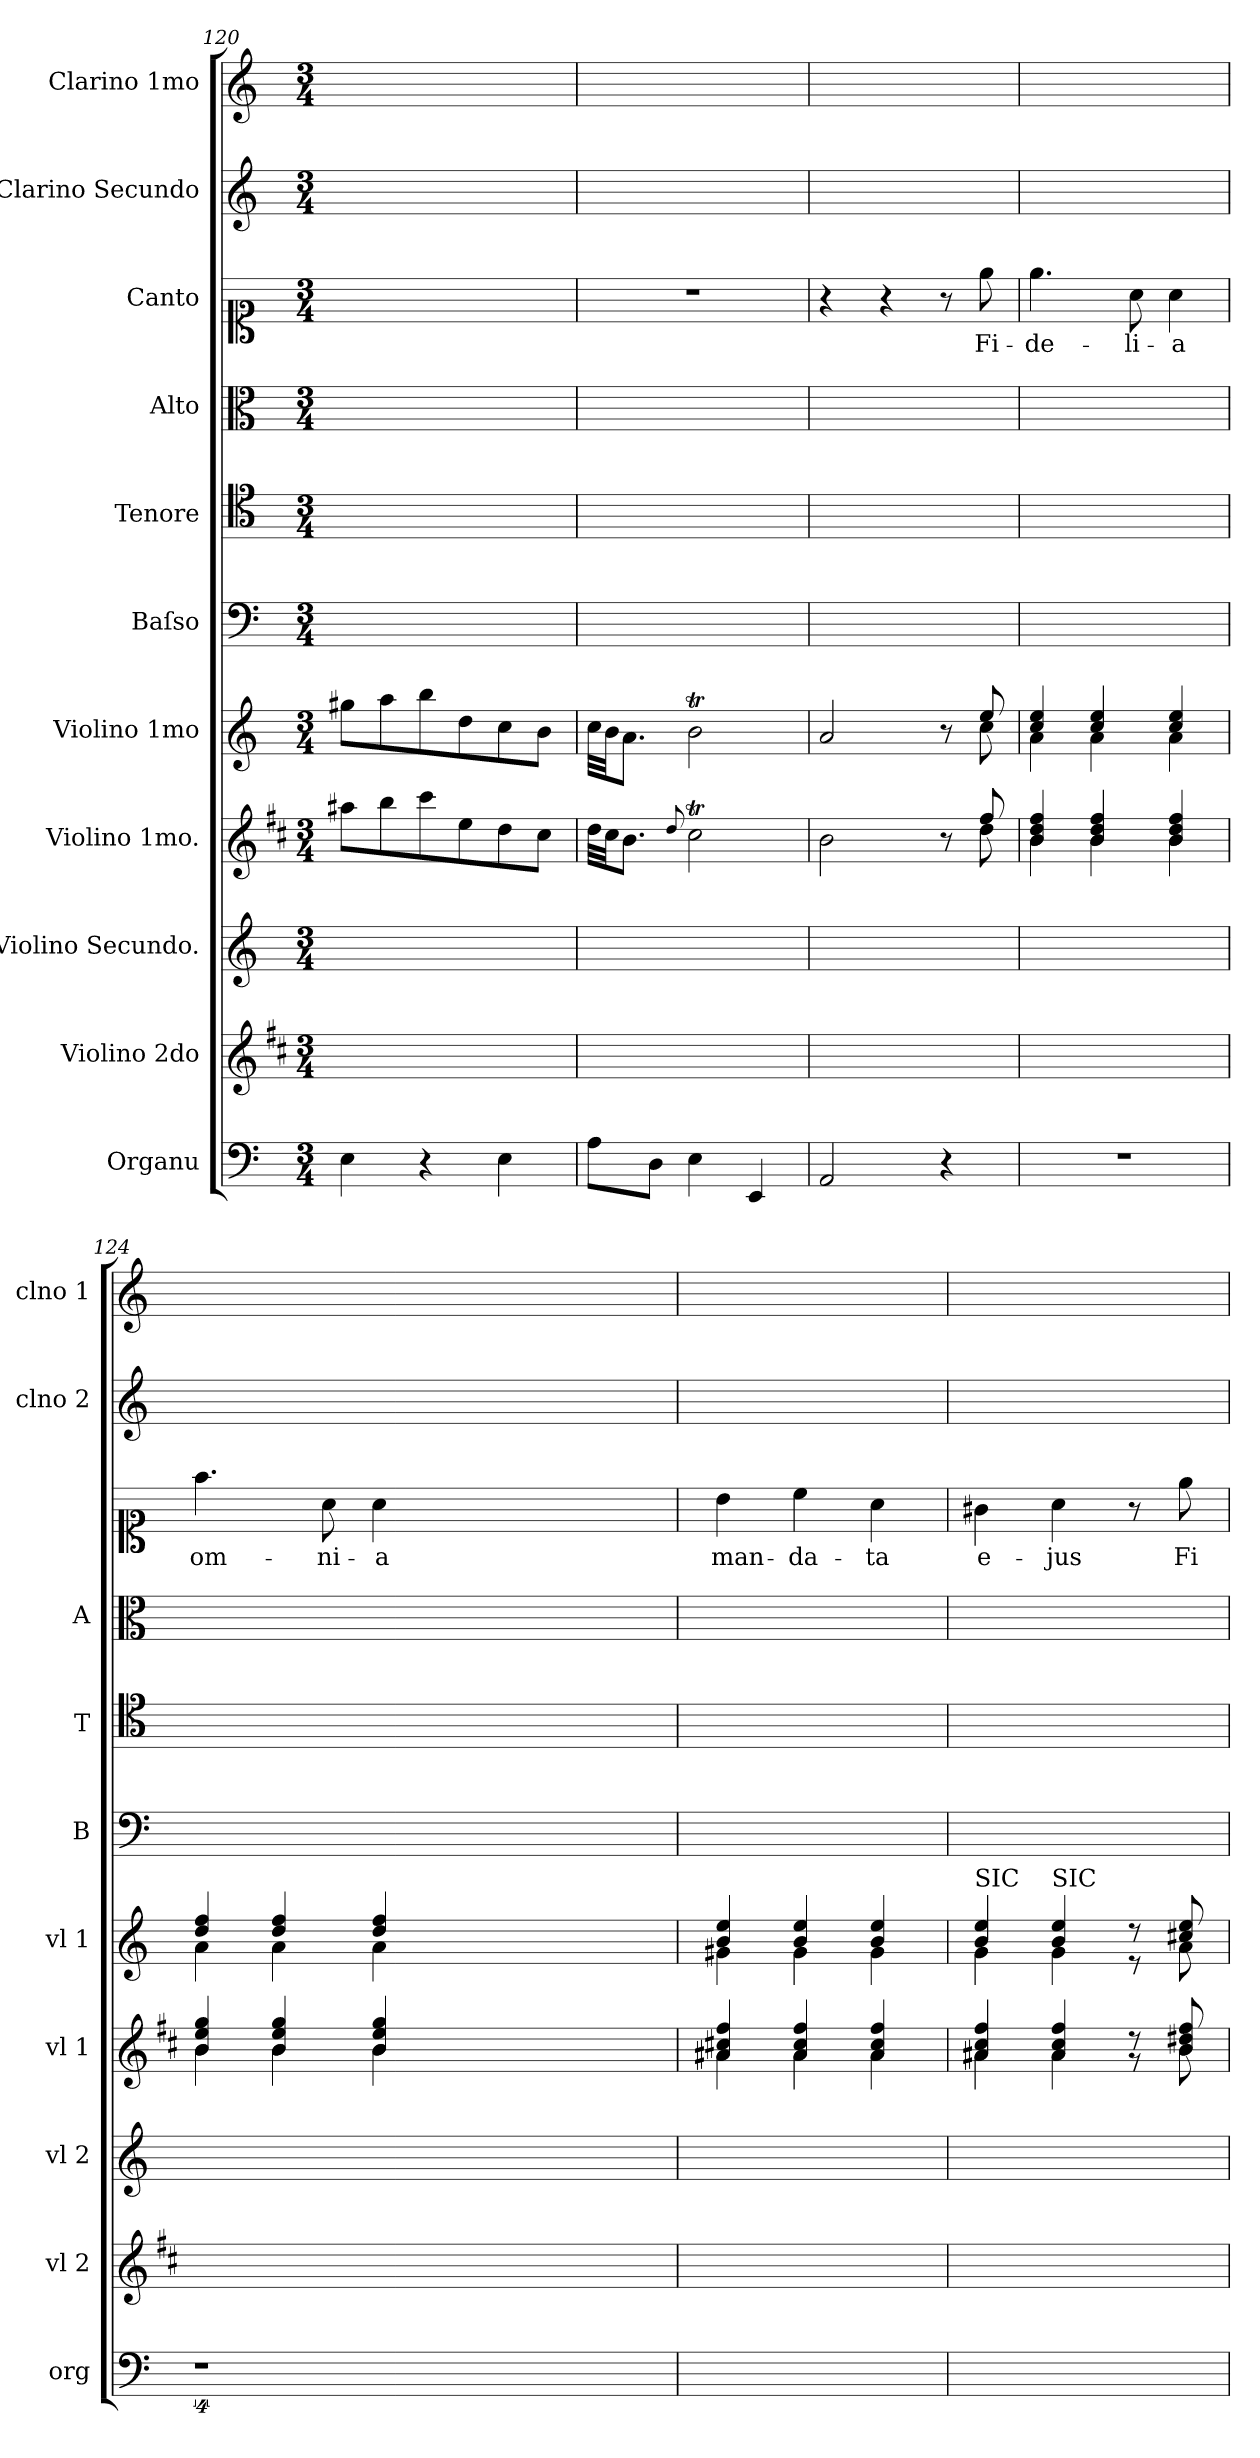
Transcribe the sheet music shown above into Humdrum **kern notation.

**kern	**kern	**kern	**kern	**dynam	**kern	**kern	**kern	**kern	**kern	**text	**kern	**kern
*part11	*part10	*part9	*part8	*part8	*part7	*part6	*part5	*part4	*part3	*part3	*part2	*part1
*staff11	*staff10	*staff9	*staff8	*staff8	*staff7	*staff6	*staff5	*staff4	*staff3	*staff3	*staff2	*staff1
*I"Organu	*I"Violino 2do	*I"Violino Secundo.	*I"Violino 1mo.	*	*I"Violino 1mo	*I"Baſso	*I"Tenore	*I"Alto	*I"Canto	*	*I"Clarino Secundo	*I"Clarino 1mo
*I'org	*I'vl 2	*I'vl 2	*I'vl 1	*	*I'vl 1	*I'B	*I'T	*I'A	*	*	*I'clno 2	*I'clno 1
*clefF4	*clefG2	*clefG2	*clefG2	*	*clefG2	*clefF4	*clefC4	*clefC3	*clefC1	*	*clefG2	*clefG2
*	*ITrd1c2	*	*ITrd1c2	*	*	*	*	*	*	*	*	*
*k[]	*k[]	*k[]	*k[]	*	*k[]	*k[]	*k[]	*k[]	*k[]	*	*k[]	*k[]
*C:	*C:	*C:	*C:	*	*C:	*C:	*C:	*C:	*C:	*	*C:	*C:
*M3/4	*M3/4	*M3/4	*M3/4	*	*M3/4	*M3/4	*M3/4	*M3/4	*M3/4	*	*M3/4	*M3/4
=120	=120	=120	=120	=120	=120	=120	=120	=120	=120	=120	=120	=120
4E\	2.ryy	2.ryy	8gg#X\L	.	8gg#X\L	2.ryy	2.ryy	2.ryy	2.ryy	.	2.ryy	4ryy
.	.	.	8aa\	.	8aa\	.	.	.	.	.	.	.
4r	.	.	8bb\	.	8bb\	.	.	.	.	.	.	4ryy
.	.	.	8dd\	.	8dd\	.	.	.	.	.	.	.
4E\	.	.	8cc\	.	8cc\	.	.	.	.	.	.	4ryy
.	.	.	8b\J	.	8b\J	.	.	.	.	.	.	.
=121	=121	=121	=121	=121	=121	=121	=121	=121	=121	=121	=121	=121
8A\L	2.ryy	2.ryy	32cc\LLL	.	32cc\LLL	2.ryy	2.ryy	2.ryy	2.r	.	2.ryy	4ryy
.	.	.	32b\JJ	.	32b\JJ	.	.	.	.	.	.	.
.	.	.	8.a\J	.	8.a\J	.	.	.	.	.	.	.
8D\J	.	.	.	.	.	.	.	.	.	.	.	.
.	.	.	8qqcc/	.	.	.	.	.	.	.	.	.
4E\	.	.	2bt\	.	2bt\	.	.	.	.	.	.	4ryy
4EE/	.	.	.	.	.	.	.	.	.	.	.	4ryy
=122	=122	=122	=122	=122	=122	=122	=122	=122	=122	=122	=122	=122
*	*	*	*^	*	*^	*	*	*	*	*	*	*
2AA/	2.ryy	2.ryy	2a\	2ryy	.	2a/	2ryy	2.ryy	2.ryy	2.ryy	4r	.	2.ryy	4ryy
.	.	.	.	.	.	.	.	.	.	.	4r	.	.	4ryy
4r	.	.	8r	8ryy	.	8r	8ryy	.	.	.	8r	.	.	4ryy
.	.	.	8ee/	8cc\	.	8ee/	8cc\	.	.	.	8ee\	Fi-	.	.
=123	=123	=123	=123	=123	=123	=123	=123	=123	=123	=123	=123	=123	=123	=123
2.r	2.ryy	2.ryy	4a/ 4cc/ 4ee/	4a\	Piano	4cc/ 4ee/	4a\	2.ryy	2.ryy	2.ryy	4.ee\	-de-	2.ryy	4ryy
.	.	.	4a/ 4cc/ 4ee/	4a\	.	4cc/ 4ee/	4a\	.	.	.	.	.	.	4ryy
.	.	.	.	.	.	.	.	.	.	.	8a\	-li-	.	.
.	.	.	4a/ 4cc/ 4ee/	4a\	.	4cc/ 4ee/	4a\	.	.	.	4a\	-a	.	4ryy
=124	=124	=124	=124	=124	=124	=124	=124	=124	=124	=124	=124	=124	=124	=124
4%9r	2.ryy	2.ryy	4a/ 4dd/ 4ff/	4a\	.	4dd/ 4ff/	4a\	2.ryy	2.ryy	2.ryy	4.ff\	om-	2.ryy	4ryy
.	.	.	4a/ 4dd/ 4ff/	4a\	.	4dd/ 4ff/	4a\	.	.	.	.	.	.	4ryy
.	.	.	.	.	.	.	.	.	.	.	8a\	-ni-	.	.
.	.	.	4a/ 4dd/ 4ff/	4a\	.	4dd/ 4ff/	4a\	.	.	.	4a\	-a	.	4ryy
.	1.ryy	1.ryy	1.ryy	1.ryy	.	1.ryy	1.ryy	1.ryy	1.ryy	1.ryy	1.ryy	.	1.ryy	1.ryy
=125	=125	=125	=125	=125	=125	=125	=125	=125	=125	=125	=125	=125	=125	=125
2.ryy	2.ryy	2.ryy	4g#X/ 4bn/ 4ee/	4g#X\	.	4b/ 4ee/	4g#X\	2.ryy	2.ryy	2.ryy	4b\	man-	2.ryy	4ryy
.	.	.	4g#/ 4b/ 4ee/	4g#\	.	4b/ 4ee/	4g#\	.	.	.	4cc\	-da-	.	4ryy
.	.	.	4g#/ 4b/ 4ee/	4g#\	.	4b/ 4ee/	4g#\	.	.	.	4a\	-ta	.	4ryy
=126	=126	=126	=126	=126	=126	=126	=126	=126	=126	=126	=126	=126	=126	=126
!	!	!	!	!	!	!LO:TX:a:t=SIC	!	!	!	!	!	!	!	!
2.ryy	2.ryy	2.ryy	4g#X/ 4b/ 4ee/	4g#X\	.	4b/ 4ee/	4g\	2.ryy	2.ryy	2.ryy	4g#X\	e-	2.ryy	4ryy
!	!	!	!	!	!	!LO:TX:a:t=SIC	!	!	!	!	!	!	!	!
.	.	.	4g#/ 4b/ 4ee/	4g#\	.	4b/ 4ee/	4g\	.	.	.	4a\	-jus	.	4ryy
.	.	.	8r	8r	.	8r	8r	.	.	.	8r	.	.	4ryy
.	.	.	8a/ 8cc#X/ 8ee/	8a\	.	8cc#X/ 8ee/	8a\	.	.	.	8ee\	Fi-	.	.
*	*	*	*v	*v	*	*	*	*	*	*	*	*	*	*
*	*	*	*	*	*v	*v	*	*	*	*	*	*	*
=	=	=	=	=	=	=	=	=	=	=	=	=
*-	*-	*-	*-	*-	*-	*-	*-	*-	*-	*-	*-	*-
